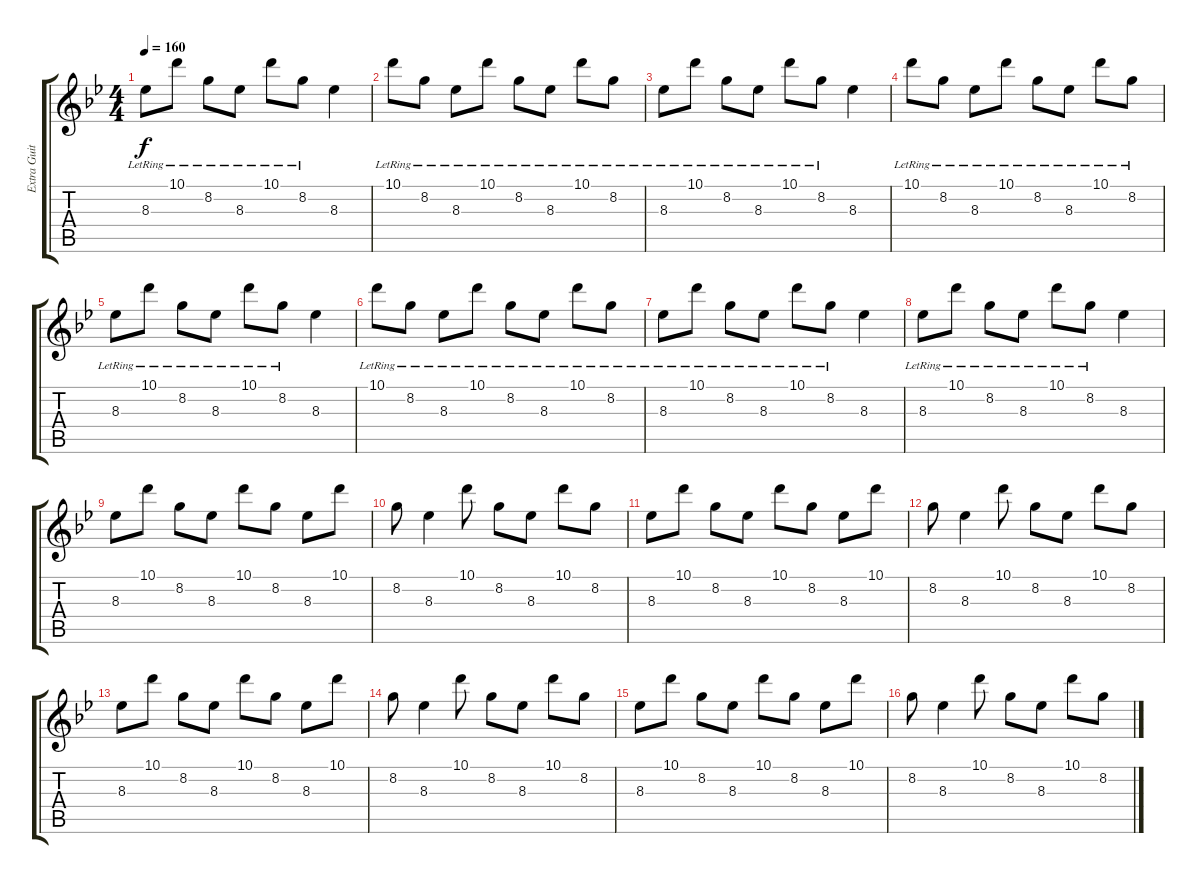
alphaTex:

\track ("Extra Guitar" "Extra Guit") {instrument overdrivenguitar}
\staff {score tabs}
\tuning (E4 B3 G3 D3 A2 D2) {hide}
\ts (4 4)
\tempo 160
\clef g2
\ks bb
8.3{lr}.8{dy f} 10.1{lr}.8 8.2{lr}.8 8.3{lr}.8 10.1{lr}.8 8.2{lr}.8 8.3.4 |
10.1{lr}.8 8.2{lr}.8 8.3{lr}.8 10.1{lr}.8 8.2{lr}.8 8.3{lr}.8 10.1{lr}.8 8.2{lr}.8 |
8.3{lr}.8 10.1{lr}.8 8.2{lr}.8 8.3{lr}.8 10.1{lr}.8 8.2{lr}.8 8.3.4 |
10.1{lr}.8 8.2{lr}.8 8.3{lr}.8 10.1{lr}.8 8.2{lr}.8 8.3{lr}.8 10.1{lr}.8 8.2{lr}.8 |
8.3{lr}.8 10.1{lr}.8 8.2{lr}.8 8.3{lr}.8 10.1{lr}.8 8.2{lr}.8 8.3.4 |
10.1{lr}.8 8.2{lr}.8 8.3{lr}.8 10.1{lr}.8 8.2{lr}.8 8.3{lr}.8 10.1{lr}.8 8.2{lr}.8 |
8.3{lr}.8 10.1{lr}.8 8.2{lr}.8 8.3{lr}.8 10.1{lr}.8 8.2{lr}.8 8.3.4 |
8.3{lr}.8 10.1{lr}.8 8.2{lr}.8 8.3{lr}.8 10.1{lr}.8 8.2{lr}.8 8.3.4 |
8.3.8 10.1.8 8.2.8 8.3.8 10.1.8 8.2.8 8.3.8 10.1.8 |
8.2.8 8.3.4 10.1.8 8.2.8 8.3.8 10.1.8 8.2.8 |
8.3.8 10.1.8 8.2.8 8.3.8 10.1.8 8.2.8 8.3.8 10.1.8 |
8.2.8 8.3.4 10.1.8 8.2.8 8.3.8 10.1.8 8.2.8 |
8.3.8 10.1.8 8.2.8 8.3.8 10.1.8 8.2.8 8.3.8 10.1.8 |
8.2.8 8.3.4 10.1.8 8.2.8 8.3.8 10.1.8 8.2.8 |
8.3.8 10.1.8 8.2.8 8.3.8 10.1.8 8.2.8 8.3.8 10.1.8 |
8.2.8 8.3.4 10.1.8 8.2.8 8.3.8 10.1.8 8.2.8
